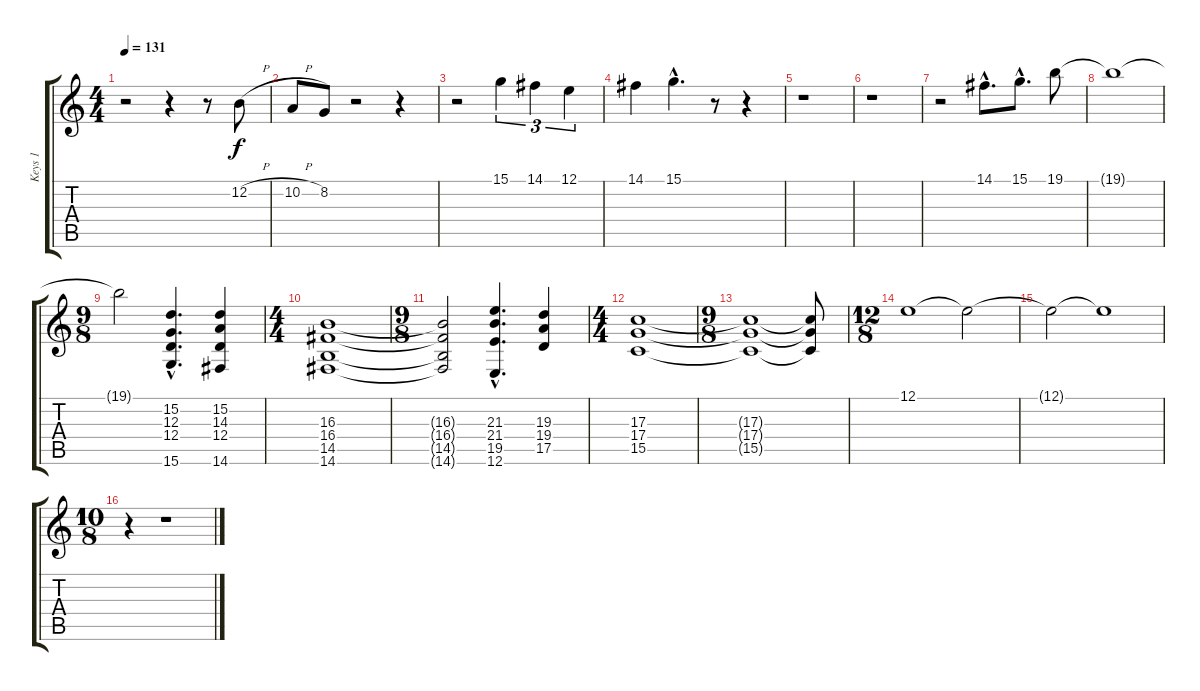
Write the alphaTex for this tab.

\track ("Keys 1" "Keys 1") {instrument synthstrings1}
\staff {score tabs}
\tuning (E4 B3 G3 D3 A2 E2) {hide}
\ts (4 4)
\tempo 131
\clef g2
\ks c
r.2{dy f} r.4 r.8 12.2{h}.8 |
10.2{h}.8 8.2.8 r.2 r.4 |
r.2 15.1.4{tu (3 2)} 14.1.4{tu (3 2)} 12.1.4{tu (3 2)} |
14.1.4 15.1{hac}.4{d} r.8 r.4 |
r.1 |
r.1 |
r.2 14.1{hac}.8{d} 15.1{hac}.8{d} 19.1.8 |
19.1{t}.1 |
\ts (9 8)
19.1{t}.2 (15.2{hac} 12.3{hac} 12.4{hac} 15.6{hac}).4{d} (15.2 14.3 12.4 14.6).4 |
\ts (4 4)
(16.3 16.4 14.5 14.6).1 |
\ts (9 8)
(16.3{t} 16.4{t} 14.5{t} 14.6{t}).2 (21.3{hac} 21.4{hac} 19.5{hac} 12.6{hac}).4{d} (19.3 19.4 17.5).4 |
\ts (4 4)
(17.3 17.4 15.5).1 |
\ts (9 8)
(17.3{t} 17.4{t} 15.5{t}).1 (17.3{t} 17.4{t} 15.5{t}).8 |
\ts (12 8)
12.1.1 12.1{t}.2 |
12.1{t}.2 12.1{t}.1 |
\ts (10 8)
r.4 r.1
